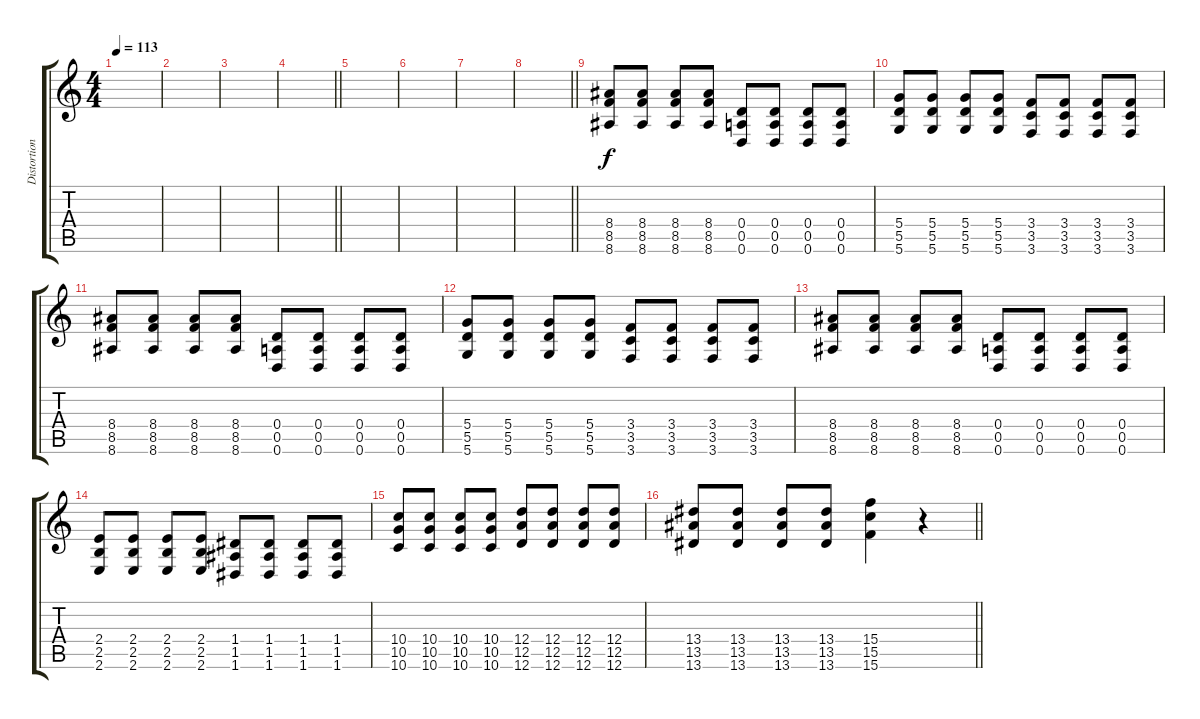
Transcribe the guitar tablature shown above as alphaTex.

\track ("Distortion (Dub)" "Distortion") {instrument electricguitarmuted}
\staff {score tabs}
\tuning (E4 B3 G3 D3 A2 D2) {hide}
\ts (4 4)
\tempo 113
\clef g2
\ks c
|
|
|
\barLineRight lightlight
|
|
|
|
\barLineRight lightlight
|
(8.4 8.5 8.6).8 (8.4 8.5 8.6).8 (8.4 8.5 8.6).8 (8.4 8.5 8.6).8 (0.4 0.5 0.6).8 (0.4 0.5 0.6).8 (0.4 0.5 0.6).8 (0.4 0.5 0.6).8 |
(5.4 5.5 5.6).8 (5.4 5.5 5.6).8 (5.4 5.5 5.6).8 (5.4 5.5 5.6).8 (3.4 3.5 3.6).8 (3.4 3.5 3.6).8 (3.4 3.5 3.6).8 (3.4 3.5 3.6).8 |
(8.4 8.5 8.6).8 (8.4 8.5 8.6).8 (8.4 8.5 8.6).8 (8.4 8.5 8.6).8 (0.4 0.5 0.6).8 (0.4 0.5 0.6).8 (0.4 0.5 0.6).8 (0.4 0.5 0.6).8 |
(5.4 5.5 5.6).8 (5.4 5.5 5.6).8 (5.4 5.5 5.6).8 (5.4 5.5 5.6).8 (3.4 3.5 3.6).8 (3.4 3.5 3.6).8 (3.4 3.5 3.6).8 (3.4 3.5 3.6).8 |
(8.4 8.5 8.6).8 (8.4 8.5 8.6).8 (8.4 8.5 8.6).8 (8.4 8.5 8.6).8 (0.4 0.5 0.6).8 (0.4 0.5 0.6).8 (0.4 0.5 0.6).8 (0.4 0.5 0.6).8 |
(2.4 2.5 2.6).8 (2.4 2.5 2.6).8 (2.4 2.5 2.6).8 (2.4 2.5 2.6).8 (1.4 1.5 1.6).8 (1.4 1.5 1.6).8 (1.4 1.5 1.6).8 (1.4 1.5 1.6).8 |
(10.4 10.5 10.6).8 (10.4 10.5 10.6).8 (10.4 10.5 10.6).8 (10.4 10.5 10.6).8 (12.4 12.5 12.6).8 (12.4 12.5 12.6).8 (12.4 12.5 12.6).8 (12.4 12.5 12.6).8 |
\barLineRight lightlight
(13.4 13.5 13.6).8 (13.4 13.5 13.6).8 (13.4 13.5 13.6).8 (13.4 13.5 13.6).8 (15.4 15.5 15.6).4 r.4
